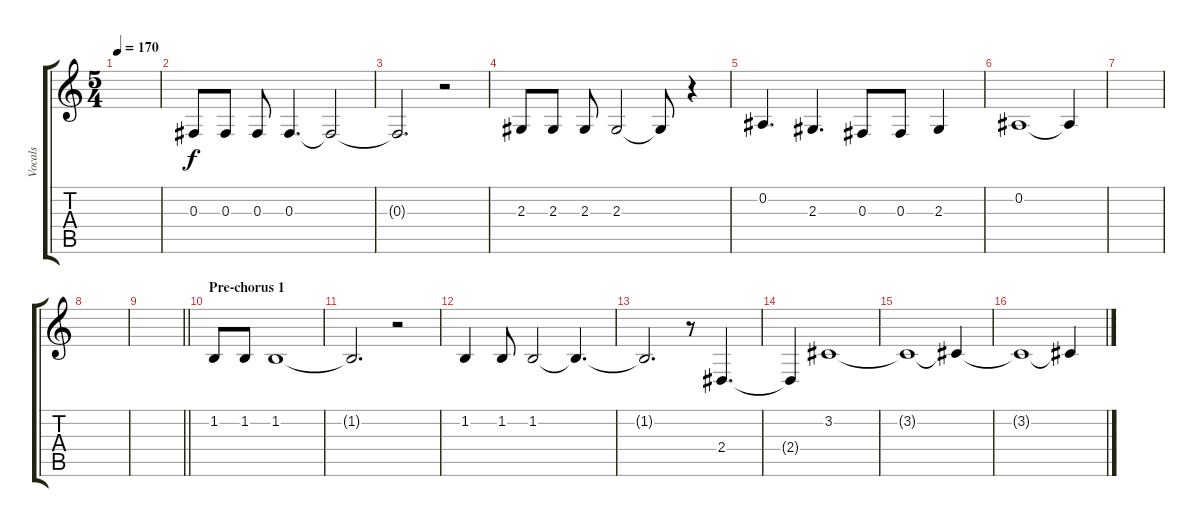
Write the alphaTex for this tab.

\track ("Vocals" "Vocals") {instrument viola}
\staff {score tabs}
\tuning (Eb4 Bb3 Gb3 Db3 Ab2 Eb2) {hide}
\ts (5 4)
\tempo 170
\clef g2
\ks c
|
0.3.8 0.3.8 0.3.8 0.3.4{d} 0.3{t}.2 |
0.3{t}.2{d} r.2 |
2.3.8 2.3.8 2.3.8 2.3.2 2.3{t}.8 r.4 |
0.2.4{d} 2.3.4{d} 0.3.8 0.3.8 2.3.4 |
0.2.1 0.2{t}.4 |
|
|
\barLineRight lightlight
|
\section ("" "Pre-chorus 1")
1.2.8 1.2.8 1.2.1 |
1.2{t}.2{d} r.2 |
1.2.4 1.2.8 1.2.2 1.2{t}.4{d} |
1.2{t}.2{d} r.8 2.4.4{d} |
2.4{t}.4 3.2.1 |
3.2{t}.1 3.2{t}.4 |
3.2{t}.1 3.2{t}.4
